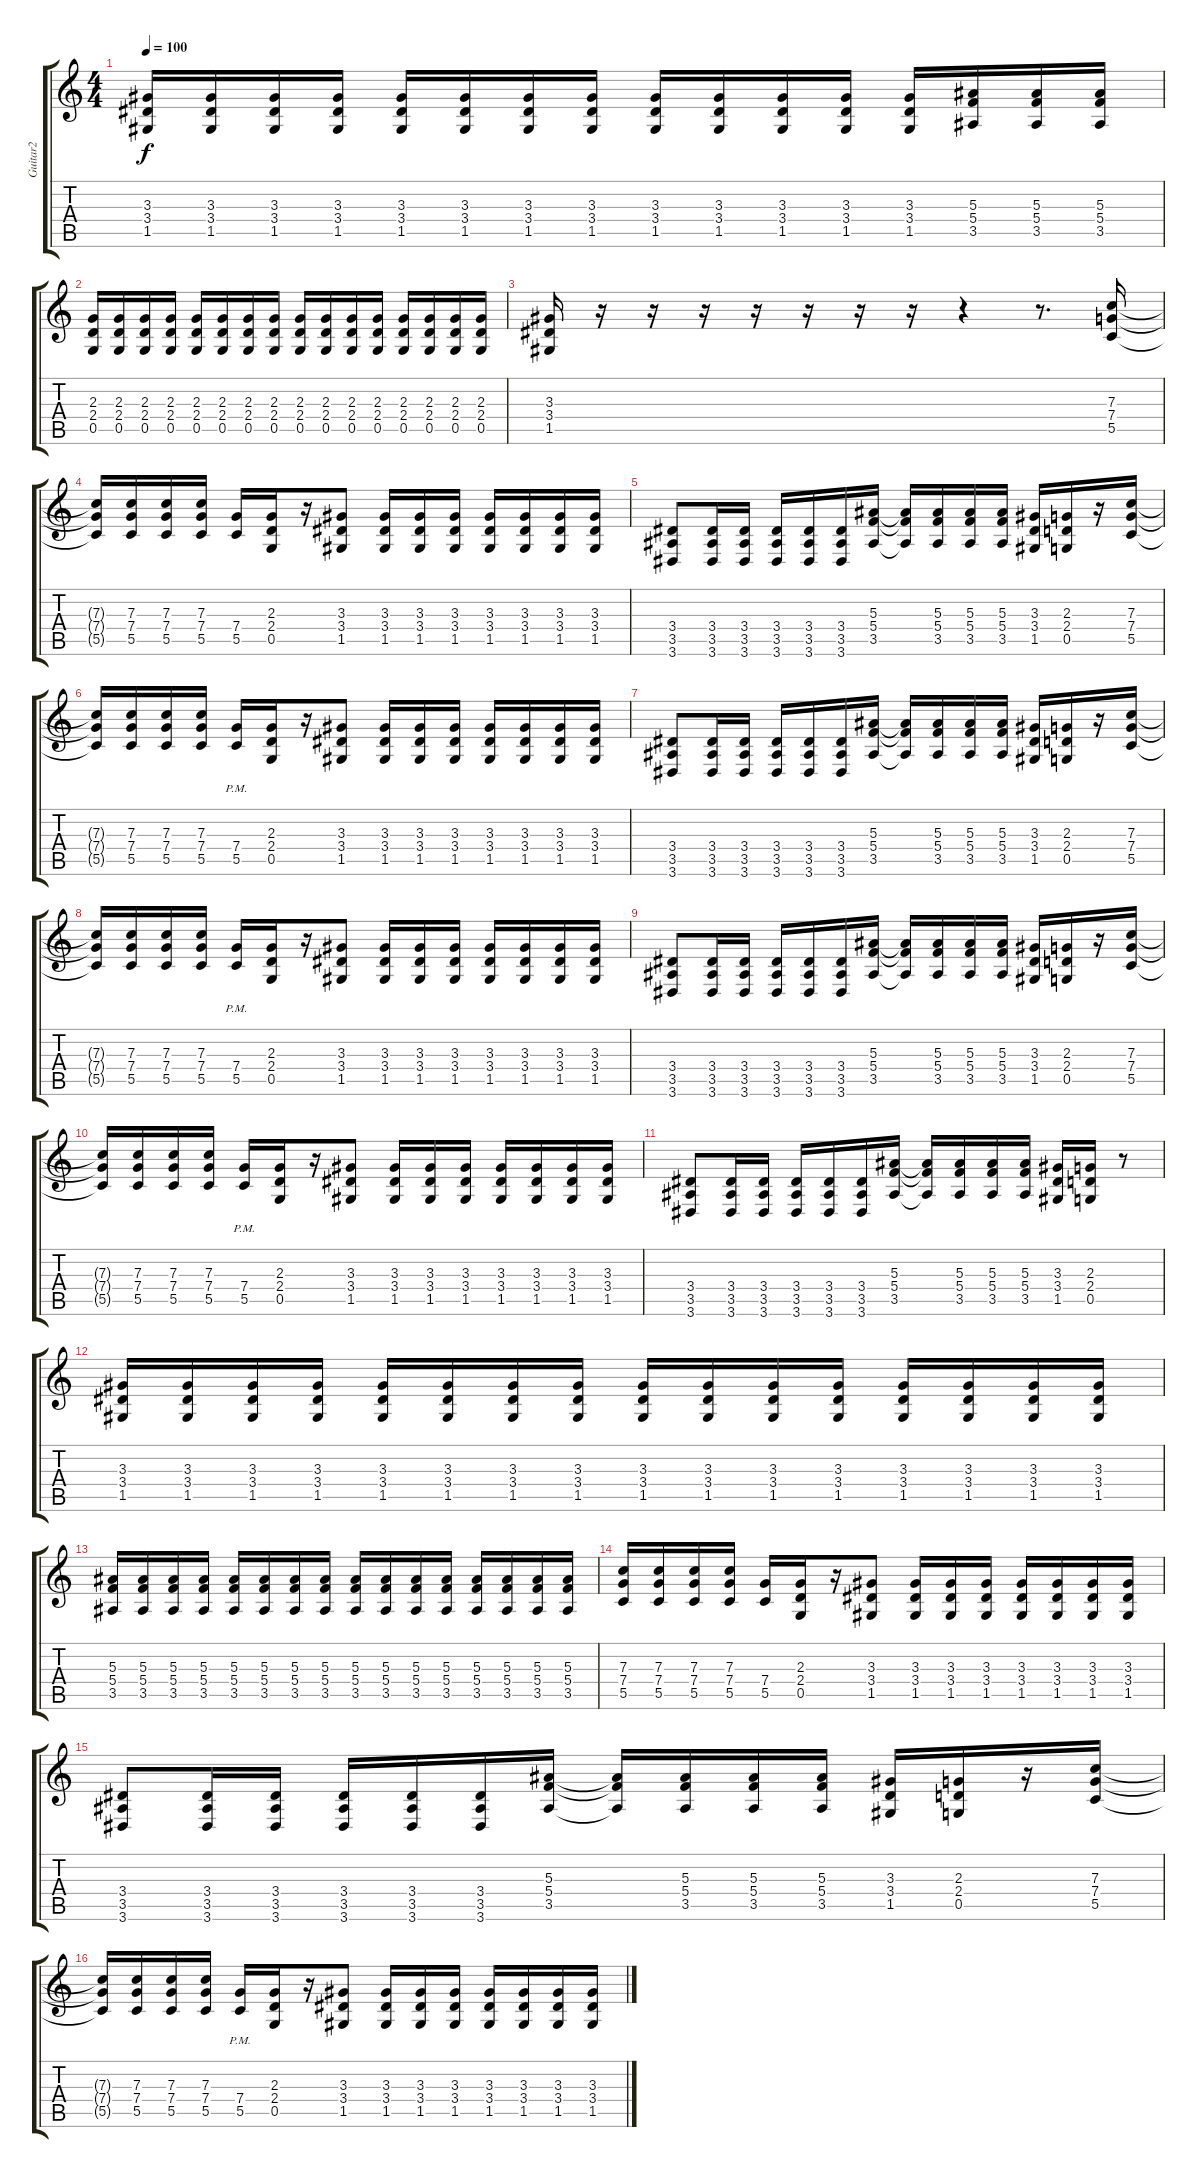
\track ("Guitar2" "Guitar2") {instrument distortionguitar}
\staff {score tabs}
\tuning (D4 A3 F3 C3 G2 C2) {hide}
\ts (4 4)
\tempo 100
\clef g2
\ks c
(3.3 3.4 1.5).16{dy f} (3.3 3.4 1.5).16 (3.3 3.4 1.5).16 (3.3 3.4 1.5).16 (3.3 3.4 1.5).16 (3.3 3.4 1.5).16 (3.3 3.4 1.5).16 (3.3 3.4 1.5).16 (3.3 3.4 1.5).16 (3.3 3.4 1.5).16 (3.3 3.4 1.5).16 (3.3 3.4 1.5).16 (3.3 3.4 1.5).16 (5.3 5.4 3.5).16 (5.3 5.4 3.5).16 (5.3 5.4 3.5).16 |
(2.3 2.4 0.5).16 (2.3 2.4 0.5).16 (2.3 2.4 0.5).16 (2.3 2.4 0.5).16 (2.3 2.4 0.5).16 (2.3 2.4 0.5).16 (2.3 2.4 0.5).16 (2.3 2.4 0.5).16 (2.3 2.4 0.5).16 (2.3 2.4 0.5).16 (2.3 2.4 0.5).16 (2.3 2.4 0.5).16 (2.3 2.4 0.5).16 (2.3 2.4 0.5).16 (2.3 2.4 0.5).16 (2.3 2.4 0.5).16 |
(3.3 3.4 1.5).16 r.16 r.16 r.16 r.16 r.16 r.16 r.16 r.4 r.8{d} (7.3 7.4 5.5).16 |
(7.3{t} 7.4{t} 5.5{t}).16 (7.3 7.4 5.5).16 (7.3 7.4 5.5).16 (7.3 7.4 5.5).16 (7.4 5.5).16 (2.3 2.4 0.5).16 r.16 (3.3 3.4 1.5).8 (3.3 3.4 1.5).16 (3.3 3.4 1.5).16 (3.3 3.4 1.5).16 (3.3 3.4 1.5).16 (3.3 3.4 1.5).16 (3.3 3.4 1.5).16 (3.3 3.4 1.5).16 |
(3.4 3.5 3.6).8 (3.4 3.5 3.6).16 (3.4 3.5 3.6).16 (3.4 3.5 3.6).16 (3.4 3.5 3.6).16 (3.4 3.5 3.6).16 (5.3 5.4 3.5).16 (5.3{t} 5.4{t} 3.5{t}).16 (5.3 5.4 3.5).16 (5.3 5.4 3.5).16 (5.3 5.4 3.5).16 (3.3 3.4 1.5).16 (2.3 2.4 0.5).16 r.16 (7.3 7.4 5.5).16 |
(7.3{t} 7.4{t} 5.5{t}).16 (7.3 7.4 5.5).16 (7.3 7.4 5.5).16 (7.3 7.4 5.5).16 (7.4{pm} 5.5{pm}).16 (2.3 2.4 0.5).16 r.16 (3.3 3.4 1.5).8 (3.3 3.4 1.5).16 (3.3 3.4 1.5).16 (3.3 3.4 1.5).16 (3.3 3.4 1.5).16 (3.3 3.4 1.5).16 (3.3 3.4 1.5).16 (3.3 3.4 1.5).16 |
(3.4 3.5 3.6).8 (3.4 3.5 3.6).16 (3.4 3.5 3.6).16 (3.4 3.5 3.6).16 (3.4 3.5 3.6).16 (3.4 3.5 3.6).16 (5.3 5.4 3.5).16 (5.3{t} 5.4{t} 3.5{t}).16 (5.3 5.4 3.5).16 (5.3 5.4 3.5).16 (5.3 5.4 3.5).16 (3.3 3.4 1.5).16 (2.3 2.4 0.5).16 r.16 (7.3 7.4 5.5).16 |
(7.3{t} 7.4{t} 5.5{t}).16 (7.3 7.4 5.5).16 (7.3 7.4 5.5).16 (7.3 7.4 5.5).16 (7.4{pm} 5.5{pm}).16 (2.3 2.4 0.5).16 r.16 (3.3 3.4 1.5).8 (3.3 3.4 1.5).16 (3.3 3.4 1.5).16 (3.3 3.4 1.5).16 (3.3 3.4 1.5).16 (3.3 3.4 1.5).16 (3.3 3.4 1.5).16 (3.3 3.4 1.5).16 |
(3.4 3.5 3.6).8 (3.4 3.5 3.6).16 (3.4 3.5 3.6).16 (3.4 3.5 3.6).16 (3.4 3.5 3.6).16 (3.4 3.5 3.6).16 (5.3 5.4 3.5).16 (5.3{t} 5.4{t} 3.5{t}).16 (5.3 5.4 3.5).16 (5.3 5.4 3.5).16 (5.3 5.4 3.5).16 (3.3 3.4 1.5).16 (2.3 2.4 0.5).16 r.16 (7.3 7.4 5.5).16 |
(7.3{t} 7.4{t} 5.5{t}).16 (7.3 7.4 5.5).16 (7.3 7.4 5.5).16 (7.3 7.4 5.5).16 (7.4{pm} 5.5{pm}).16 (2.3 2.4 0.5).16 r.16 (3.3 3.4 1.5).8 (3.3 3.4 1.5).16 (3.3 3.4 1.5).16 (3.3 3.4 1.5).16 (3.3 3.4 1.5).16 (3.3 3.4 1.5).16 (3.3 3.4 1.5).16 (3.3 3.4 1.5).16 |
(3.4 3.5 3.6).8 (3.4 3.5 3.6).16 (3.4 3.5 3.6).16 (3.4 3.5 3.6).16 (3.4 3.5 3.6).16 (3.4 3.5 3.6).16 (5.3 5.4 3.5).16 (5.3{t} 5.4{t} 3.5{t}).16 (5.3 5.4 3.5).16 (5.3 5.4 3.5).16 (5.3 5.4 3.5).16 (3.3 3.4 1.5).16 (2.3 2.4 0.5).16 r.8 |
(3.3 3.4 1.5).16 (3.3 3.4 1.5).16 (3.3 3.4 1.5).16 (3.3 3.4 1.5).16 (3.3 3.4 1.5).16 (3.3 3.4 1.5).16 (3.3 3.4 1.5).16 (3.3 3.4 1.5).16 (3.3 3.4 1.5).16 (3.3 3.4 1.5).16 (3.3 3.4 1.5).16 (3.3 3.4 1.5).16 (3.3 3.4 1.5).16 (3.3 3.4 1.5).16 (3.3 3.4 1.5).16 (3.3 3.4 1.5).16 |
(5.3 5.4 3.5).16 (5.3 5.4 3.5).16 (5.3 5.4 3.5).16 (5.3 5.4 3.5).16 (5.3 5.4 3.5).16 (5.3 5.4 3.5).16 (5.3 5.4 3.5).16 (5.3 5.4 3.5).16 (5.3 5.4 3.5).16 (5.3 5.4 3.5).16 (5.3 5.4 3.5).16 (5.3 5.4 3.5).16 (5.3 5.4 3.5).16 (5.3 5.4 3.5).16 (5.3 5.4 3.5).16 (5.3 5.4 3.5).16 |
(7.3 7.4 5.5).16 (7.3 7.4 5.5).16 (7.3 7.4 5.5).16 (7.3 7.4 5.5).16 (7.4 5.5).16 (2.3 2.4 0.5).16 r.16 (3.3 3.4 1.5).8 (3.3 3.4 1.5).16 (3.3 3.4 1.5).16 (3.3 3.4 1.5).16 (3.3 3.4 1.5).16 (3.3 3.4 1.5).16 (3.3 3.4 1.5).16 (3.3 3.4 1.5).16 |
(3.4 3.5 3.6).8 (3.4 3.5 3.6).16 (3.4 3.5 3.6).16 (3.4 3.5 3.6).16 (3.4 3.5 3.6).16 (3.4 3.5 3.6).16 (5.3 5.4 3.5).16 (5.3{t} 5.4{t} 3.5{t}).16 (5.3 5.4 3.5).16 (5.3 5.4 3.5).16 (5.3 5.4 3.5).16 (3.3 3.4 1.5).16 (2.3 2.4 0.5).16 r.16 (7.3 7.4 5.5).16 |
(7.3{t} 7.4{t} 5.5{t}).16 (7.3 7.4 5.5).16 (7.3 7.4 5.5).16 (7.3 7.4 5.5).16 (7.4{pm} 5.5{pm}).16 (2.3 2.4 0.5).16 r.16 (3.3 3.4 1.5).8 (3.3 3.4 1.5).16 (3.3 3.4 1.5).16 (3.3 3.4 1.5).16 (3.3 3.4 1.5).16 (3.3 3.4 1.5).16 (3.3 3.4 1.5).16 (3.3 3.4 1.5).16
